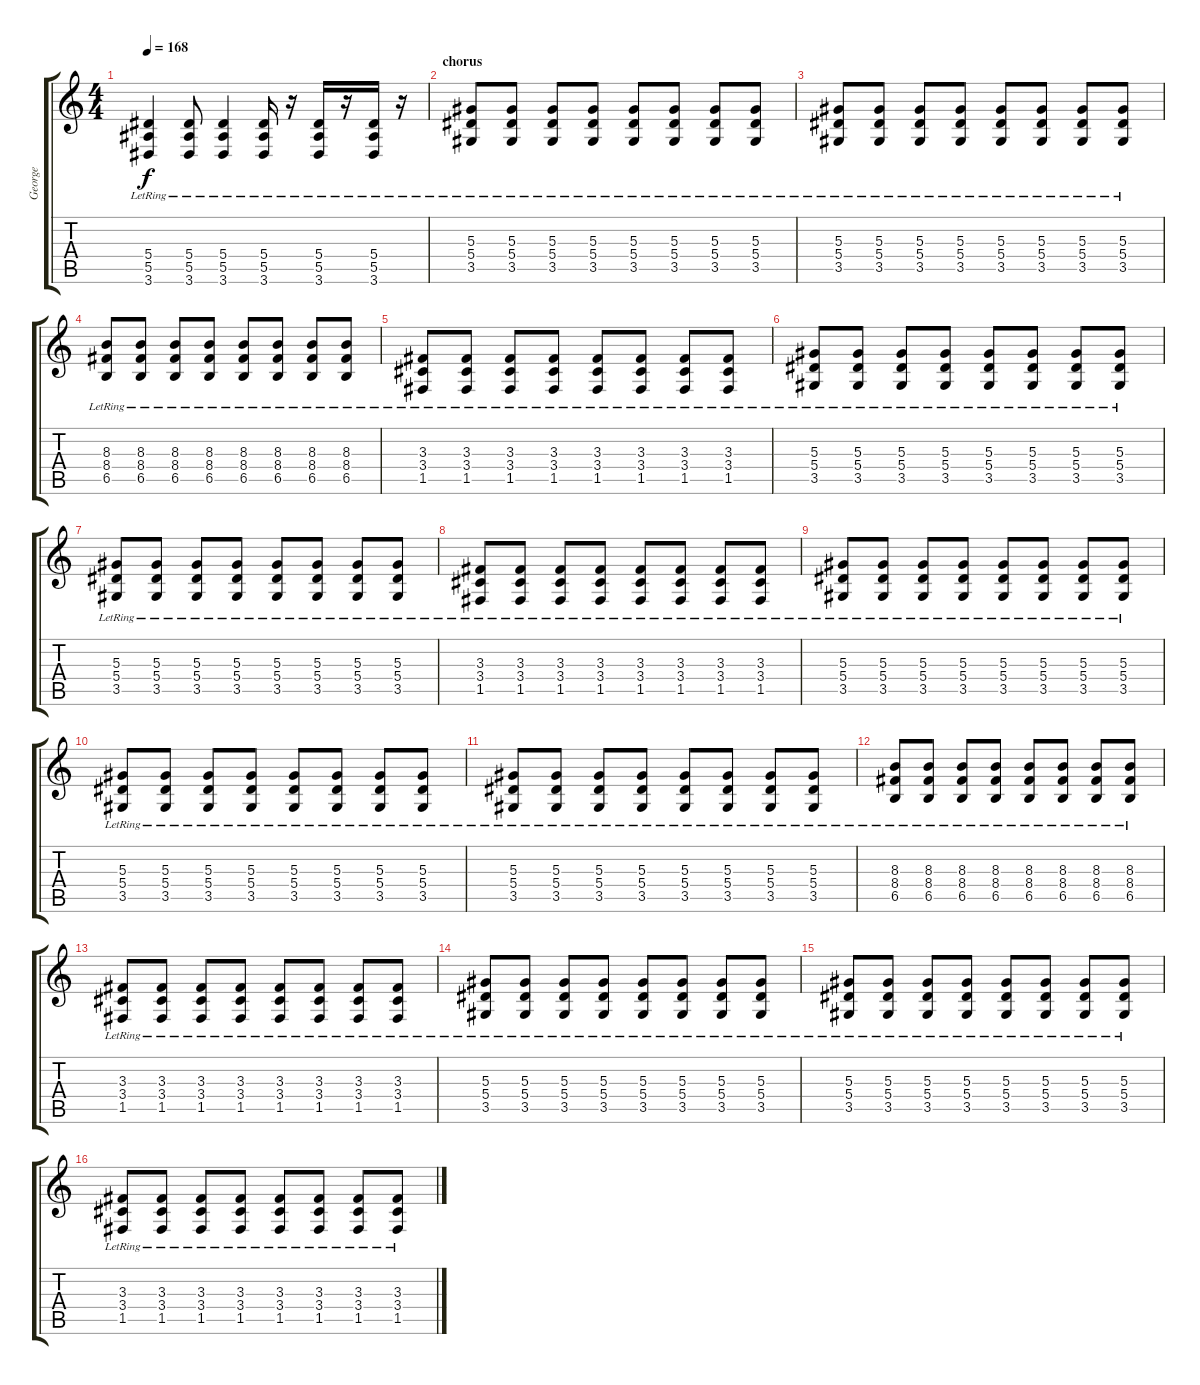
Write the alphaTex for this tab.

\track ("George" "George") {instrument distortionguitar}
\staff {score tabs}
\tuning (C4 G3 Eb3 Bb2 F2 C2) {hide}
\ts (4 4)
\tempo 168
\clef g2
\ks c
(5.4{lr} 5.5{lr} 3.6{lr}).4{dy f} (5.4{lr} 5.5{lr} 3.6{lr}).8 (5.4{lr} 5.5{lr} 3.6{lr}).4 (5.4{lr} 5.5{lr} 3.6{lr}).16 r.16 (5.4{lr} 5.5{lr} 3.6{lr}).16 r.16 (5.4{lr} 5.5{lr} 3.6).16 r.16 |
\section ("" "chorus")
(5.3{lr} 5.4{lr} 3.5{lr}).8 (5.3{lr} 5.4{lr} 3.5{lr}).8 (5.3{lr} 5.4{lr} 3.5{lr}).8 (5.3{lr} 5.4{lr} 3.5{lr}).8 (5.3{lr} 5.4{lr} 3.5{lr}).8 (5.3{lr} 5.4{lr} 3.5{lr}).8 (5.3{lr} 5.4{lr} 3.5{lr}).8 (5.3{lr} 5.4{lr} 3.5{lr}).8 |
(5.3{lr} 5.4{lr} 3.5{lr}).8 (5.3{lr} 5.4{lr} 3.5{lr}).8 (5.3{lr} 5.4{lr} 3.5{lr}).8 (5.3{lr} 5.4{lr} 3.5{lr}).8 (5.3{lr} 5.4{lr} 3.5{lr}).8 (5.3{lr} 5.4{lr} 3.5{lr}).8 (5.3{lr} 5.4{lr} 3.5{lr}).8 (5.3{lr} 5.4{lr} 3.5{lr}).8 |
(8.3{lr} 8.4{lr} 6.5{lr}).8 (8.3{lr} 8.4{lr} 6.5{lr}).8 (8.3{lr} 8.4{lr} 6.5{lr}).8 (8.3{lr} 8.4{lr} 6.5{lr}).8 (8.3{lr} 8.4{lr} 6.5{lr}).8 (8.3{lr} 8.4{lr} 6.5{lr}).8 (8.3{lr} 8.4{lr} 6.5{lr}).8 (8.3{lr} 8.4{lr} 6.5{lr}).8 |
(3.3{lr} 3.4{lr} 1.5{lr}).8 (3.3{lr} 3.4{lr} 1.5{lr}).8 (3.3{lr} 3.4{lr} 1.5{lr}).8 (3.3{lr} 3.4{lr} 1.5{lr}).8 (3.3{lr} 3.4{lr} 1.5{lr}).8 (3.3{lr} 3.4{lr} 1.5{lr}).8 (3.3{lr} 3.4{lr} 1.5{lr}).8 (3.3{lr} 3.4{lr} 1.5{lr}).8 |
(5.3{lr} 5.4{lr} 3.5{lr}).8 (5.3{lr} 5.4{lr} 3.5{lr}).8 (5.3{lr} 5.4{lr} 3.5{lr}).8 (5.3{lr} 5.4{lr} 3.5{lr}).8 (5.3{lr} 5.4{lr} 3.5{lr}).8 (5.3{lr} 5.4{lr} 3.5{lr}).8 (5.3{lr} 5.4{lr} 3.5{lr}).8 (5.3{lr} 5.4{lr} 3.5{lr}).8 |
(5.3{lr} 5.4{lr} 3.5{lr}).8 (5.3{lr} 5.4{lr} 3.5{lr}).8 (5.3{lr} 5.4{lr} 3.5{lr}).8 (5.3{lr} 5.4{lr} 3.5{lr}).8 (5.3{lr} 5.4{lr} 3.5{lr}).8 (5.3{lr} 5.4{lr} 3.5{lr}).8 (5.3{lr} 5.4{lr} 3.5{lr}).8 (5.3{lr} 5.4{lr} 3.5{lr}).8 |
(3.3{lr} 3.4{lr} 1.5{lr}).8 (3.3{lr} 3.4{lr} 1.5{lr}).8 (3.3{lr} 3.4{lr} 1.5{lr}).8 (3.3{lr} 3.4{lr} 1.5{lr}).8 (3.3{lr} 3.4{lr} 1.5{lr}).8 (3.3{lr} 3.4{lr} 1.5{lr}).8 (3.3{lr} 3.4{lr} 1.5{lr}).8 (3.3{lr} 3.4{lr} 1.5{lr}).8 |
(5.3{lr} 5.4{lr} 3.5{lr}).8 (5.3{lr} 5.4{lr} 3.5{lr}).8 (5.3{lr} 5.4{lr} 3.5{lr}).8 (5.3{lr} 5.4{lr} 3.5{lr}).8 (5.3{lr} 5.4{lr} 3.5{lr}).8 (5.3{lr} 5.4{lr} 3.5{lr}).8 (5.3{lr} 5.4{lr} 3.5{lr}).8 (5.3{lr} 5.4{lr} 3.5{lr}).8 |
(5.3{lr} 5.4{lr} 3.5{lr}).8 (5.3{lr} 5.4{lr} 3.5{lr}).8 (5.3{lr} 5.4{lr} 3.5{lr}).8 (5.3{lr} 5.4{lr} 3.5{lr}).8 (5.3{lr} 5.4{lr} 3.5{lr}).8 (5.3{lr} 5.4{lr} 3.5{lr}).8 (5.3{lr} 5.4{lr} 3.5{lr}).8 (5.3{lr} 5.4{lr} 3.5{lr}).8 |
(5.3{lr} 5.4{lr} 3.5{lr}).8 (5.3{lr} 5.4{lr} 3.5{lr}).8 (5.3{lr} 5.4{lr} 3.5{lr}).8 (5.3{lr} 5.4{lr} 3.5{lr}).8 (5.3{lr} 5.4{lr} 3.5{lr}).8 (5.3{lr} 5.4{lr} 3.5{lr}).8 (5.3{lr} 5.4{lr} 3.5{lr}).8 (5.3{lr} 5.4{lr} 3.5{lr}).8 |
(8.3{lr} 8.4{lr} 6.5{lr}).8 (8.3{lr} 8.4{lr} 6.5{lr}).8 (8.3{lr} 8.4{lr} 6.5{lr}).8 (8.3{lr} 8.4{lr} 6.5{lr}).8 (8.3{lr} 8.4{lr} 6.5{lr}).8 (8.3{lr} 8.4{lr} 6.5{lr}).8 (8.3{lr} 8.4{lr} 6.5{lr}).8 (8.3{lr} 8.4{lr} 6.5{lr}).8 |
(3.3{lr} 3.4{lr} 1.5{lr}).8 (3.3{lr} 3.4{lr} 1.5{lr}).8 (3.3{lr} 3.4{lr} 1.5{lr}).8 (3.3{lr} 3.4{lr} 1.5{lr}).8 (3.3{lr} 3.4{lr} 1.5{lr}).8 (3.3{lr} 3.4{lr} 1.5{lr}).8 (3.3{lr} 3.4{lr} 1.5{lr}).8 (3.3{lr} 3.4{lr} 1.5{lr}).8 |
(5.3{lr} 5.4{lr} 3.5{lr}).8 (5.3{lr} 5.4{lr} 3.5{lr}).8 (5.3{lr} 5.4{lr} 3.5{lr}).8 (5.3{lr} 5.4{lr} 3.5{lr}).8 (5.3{lr} 5.4{lr} 3.5{lr}).8 (5.3{lr} 5.4{lr} 3.5{lr}).8 (5.3{lr} 5.4{lr} 3.5{lr}).8 (5.3{lr} 5.4{lr} 3.5{lr}).8 |
(5.3{lr} 5.4{lr} 3.5{lr}).8 (5.3{lr} 5.4{lr} 3.5{lr}).8 (5.3{lr} 5.4{lr} 3.5{lr}).8 (5.3{lr} 5.4{lr} 3.5{lr}).8 (5.3{lr} 5.4{lr} 3.5{lr}).8 (5.3{lr} 5.4{lr} 3.5{lr}).8 (5.3{lr} 5.4{lr} 3.5{lr}).8 (5.3{lr} 5.4{lr} 3.5{lr}).8 |
(3.3{lr} 3.4{lr} 1.5{lr}).8 (3.3{lr} 3.4{lr} 1.5{lr}).8 (3.3{lr} 3.4{lr} 1.5{lr}).8 (3.3{lr} 3.4{lr} 1.5{lr}).8 (3.3{lr} 3.4{lr} 1.5{lr}).8 (3.3{lr} 3.4{lr} 1.5{lr}).8 (3.3{lr} 3.4{lr} 1.5{lr}).8 (3.3{lr} 3.4{lr} 1.5{lr}).8
